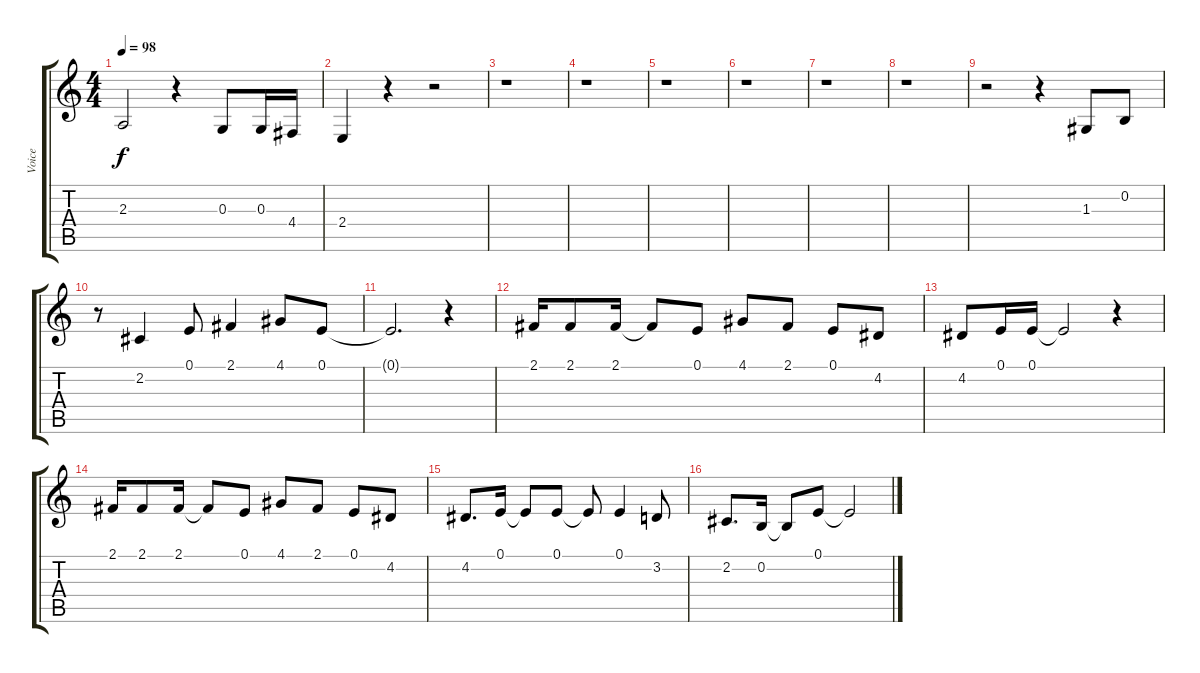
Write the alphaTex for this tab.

\track ("Voice" "Voice") {instrument trumpet}
\staff {score tabs}
\tuning (E4 B3 G3 D3 A2 E2) {hide}
\ts (4 4)
\tempo 98
\clef g2
\ks c
2.3{t}.2{dy f} r.4 0.3.8 0.3.16 4.4.16 |
2.4.4 r.4 r.2 |
r.1 |
r.1 |
r.1 |
r.1 |
r.1 |
r.1 |
r.2 r.4 1.3.8 0.2.8 |
r.8 2.2.4 0.1.8 2.1.4 4.1.8 0.1.8 |
0.1{t}.2{d} r.4 |
2.1.16 2.1.8 2.1.16 2.1{t}.8 0.1.8 4.1.8 2.1.8 0.1.8 4.2.8 |
4.2.8 0.1.16 0.1.16 0.1{t}.2 r.4 |
2.1.16 2.1.8 2.1.16 2.1{t}.8 0.1.8 4.1.8 2.1.8 0.1.8 4.2.8 |
4.2.8{d} 0.1.16 0.1{t}.8 0.1.8 0.1{t}.8 0.1.4 3.2.8 |
2.2.8{d} 0.2.16 0.2{t}.8 0.1.8 0.1{t}.2
